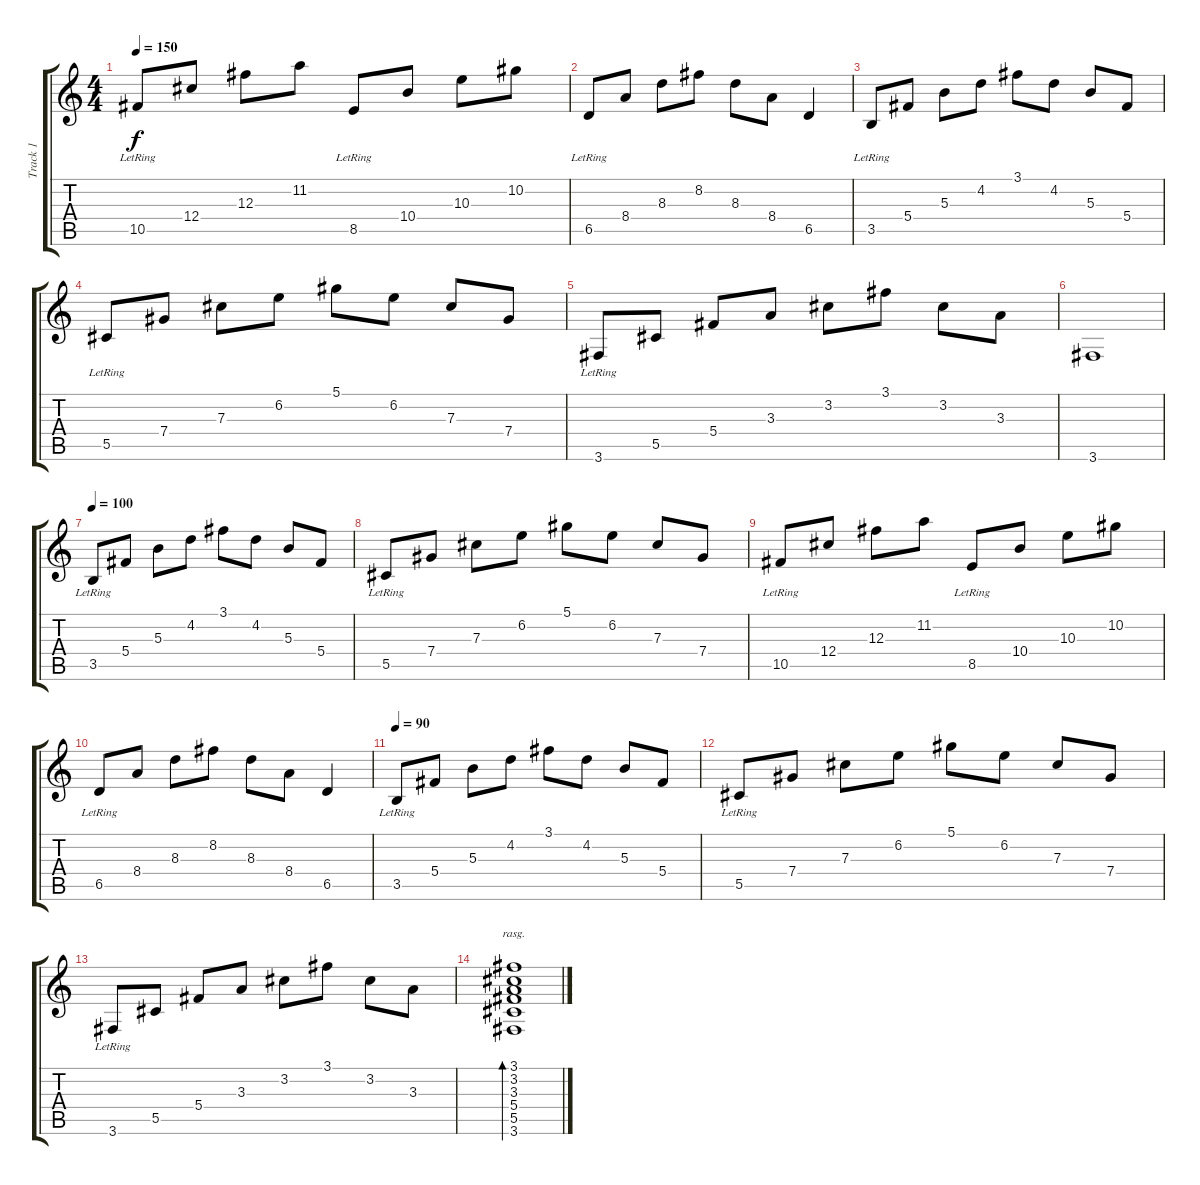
\track ("Track 1" "Track 1") {instrument acousticguitarsteel}
\staff {score tabs}
\tuning (Eb4 Bb3 Gb3 Db3 Ab2 Eb2) {hide}
\ts (4 4)
\tempo 150
\clef g2
\ks c
10.5{lr}.8{dy f} 12.4.8 12.3.8 11.2.8 8.5{lr}.8 10.4.8 10.3.8 10.2.8 |
6.5{lr}.8 8.4.8 8.3.8 8.2.8 8.3.8 8.4.8 6.5.4 |
3.5{lr}.8 5.4.8 5.3.8 4.2.8 3.1.8 4.2.8 5.3.8 5.4.8 |
5.5{lr}.8 7.4.8 7.3.8 6.2.8 5.1.8 6.2.8 7.3.8 7.4.8 |
3.6{lr}.8 5.5.8 5.4.8 3.3.8 3.2.8 3.1.8 3.2.8 3.3.8 |
3.6.1 |
\tempo 100
3.5{lr}.8 5.4.8 5.3.8 4.2.8 3.1.8 4.2.8 5.3.8 5.4.8 |
5.5{lr}.8 7.4.8 7.3.8 6.2.8 5.1.8 6.2.8 7.3.8 7.4.8 |
10.5{lr}.8 12.4.8 12.3.8 11.2.8 8.5{lr}.8 10.4.8 10.3.8 10.2.8 |
6.5{lr}.8 8.4.8 8.3.8 8.2.8 8.3.8 8.4.8 6.5.4 |
\tempo 90
3.5{lr}.8 5.4.8 5.3.8 4.2.8 3.1.8 4.2.8 5.3.8 5.4.8 |
5.5{lr}.8 7.4.8 7.3.8 6.2.8 5.1.8 6.2.8 7.3.8 7.4.8 |
3.6{lr}.8 5.5.8 5.4.8 3.3.8 3.2.8 3.1.8 3.2.8 3.3.8 |
(3.1 3.2 3.3 5.4 5.5 3.6).1{bd 480 rasg ii}
